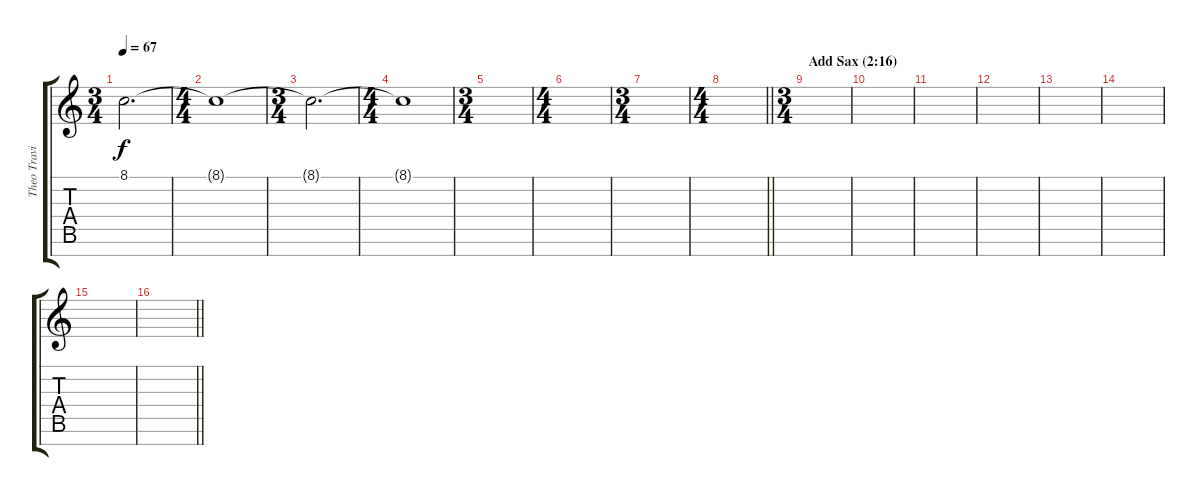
\track ("Theo Travis" "Theo Travi") {instrument synthstrings1}
\staff {score tabs}
\tuning (E4 B3 G3 D3 A2 E2 B1) {hide}
\ts (3 4)
\tempo 67
\clef g2
\ks c
8.1{t}.2{d dy f} |
\ts (4 4)
8.1{t}.1 |
\ts (3 4)
8.1{t}.2{d} |
\ts (4 4)
8.1{t}.1 |
\ts (3 4)
|
\ts (4 4)
|
\ts (3 4)
|
\ts (4 4)
\barLineRight lightlight
|
\ts (3 4)
\section ("" "Add Sax (2:16)")
|
|
|
|
|
|
|
\barLineRight lightlight
